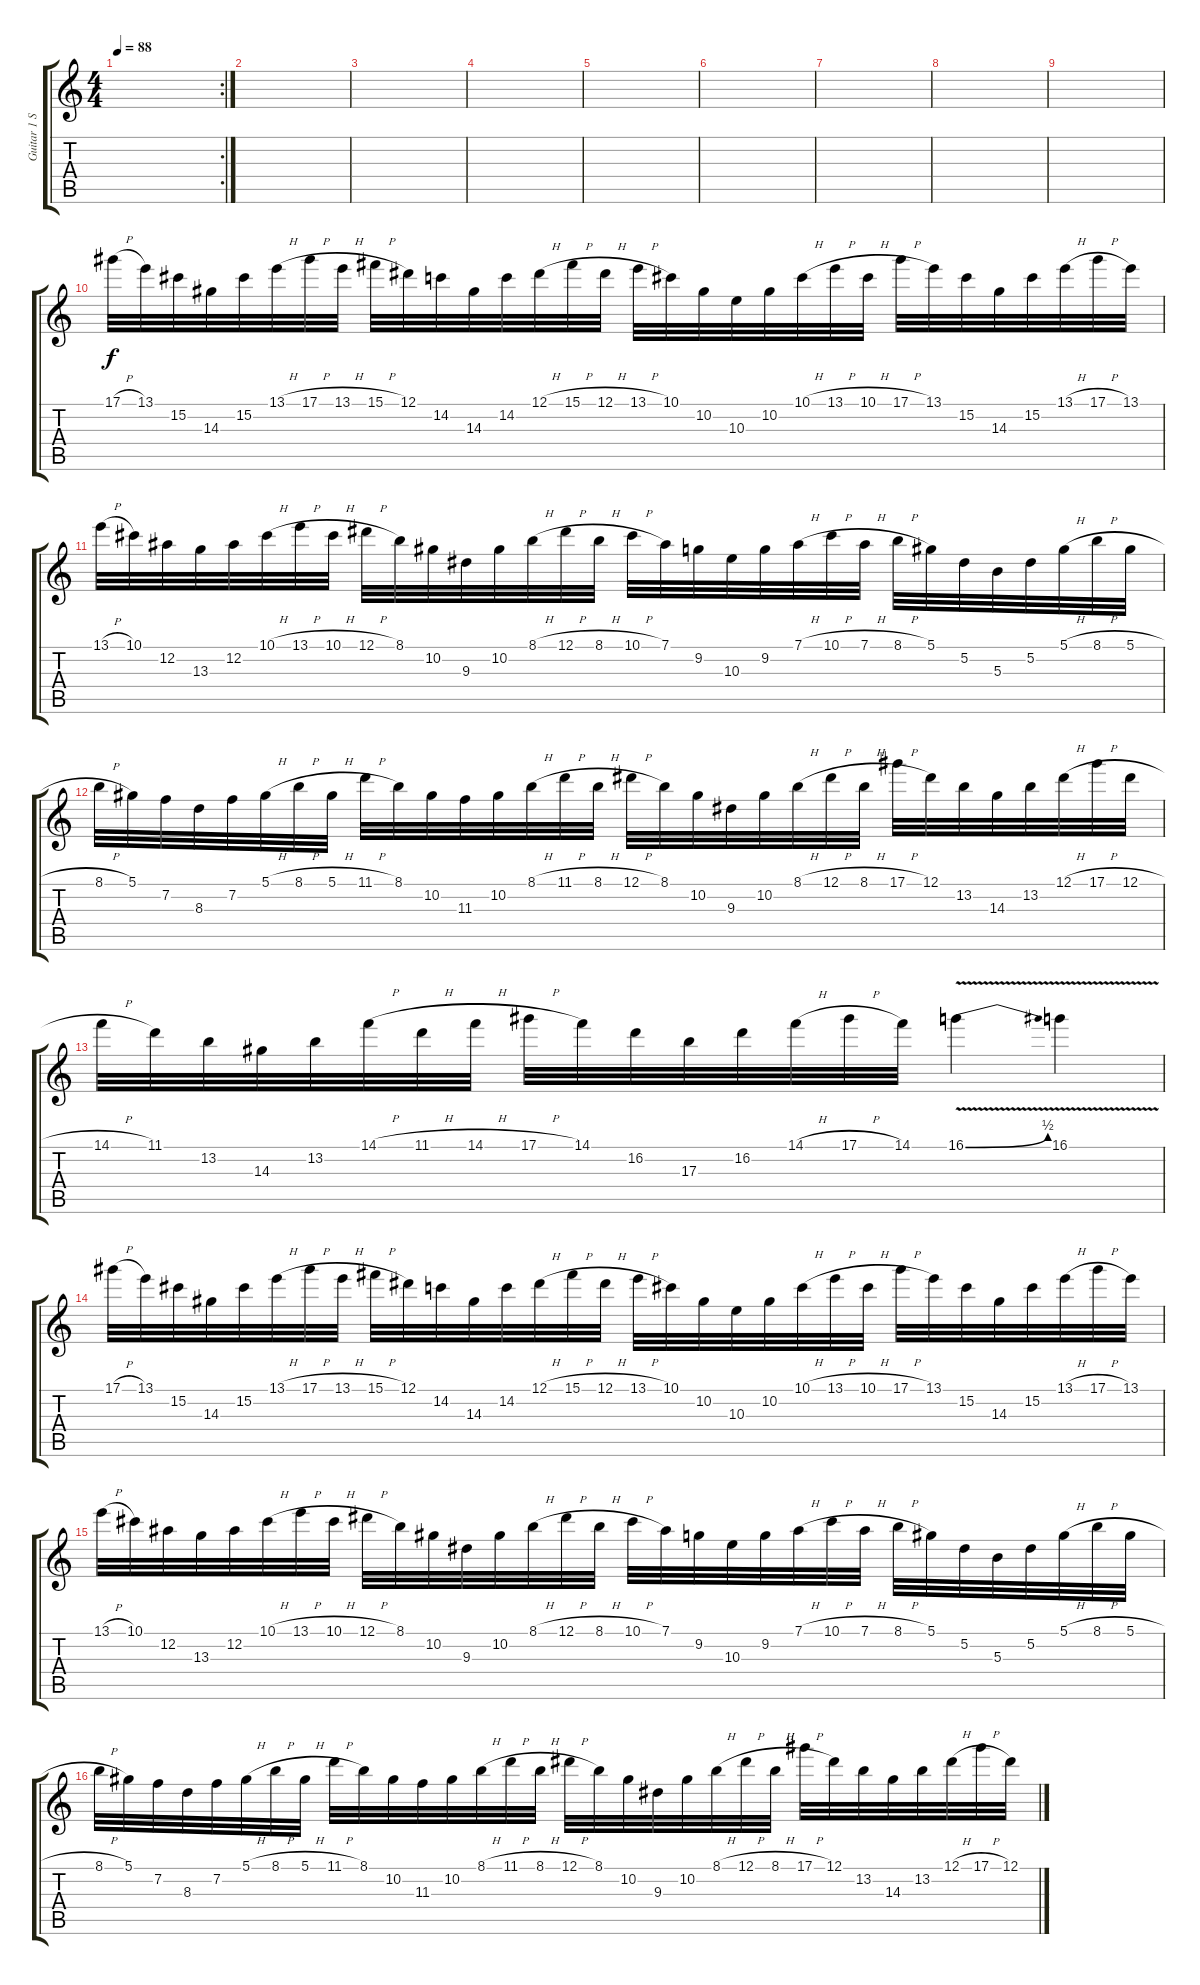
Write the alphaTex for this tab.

\track ("Guitar 1 Solos" "Guitar 1 S") {instrument overdrivenguitar}
\staff {score tabs}
\tuning (Eb4 Bb3 Gb3 Db3 Ab2 Eb2) {hide}
\rc 2
\ts (4 4)
\tempo 88
\clef g2
\ks c
|
|
|
|
|
|
|
|
|
17.1{h}.32 13.1.32 15.2.32 14.3.32 15.2.32 13.1{h}.32 17.1{h}.32 13.1{h}.32 15.1{h}.32 12.1.32 14.2.32 14.3.32 14.2.32 12.1{h}.32 15.1{h}.32 12.1{h}.32 13.1{h}.32 10.1.32 10.2.32 10.3.32 10.2.32 10.1{h}.32 13.1{h}.32 10.1{h}.32 17.1{h}.32 13.1.32 15.2.32 14.3.32 15.2.32 13.1{h}.32 17.1{h}.32 13.1.32 |
13.1{h}.32 10.1.32 12.2.32 13.3.32 12.2.32 10.1{h}.32 13.1{h}.32 10.1{h}.32 12.1{h}.32 8.1.32 10.2.32 9.3.32 10.2.32 8.1{h}.32 12.1{h}.32 8.1{h}.32 10.1{h}.32 7.1.32 9.2.32 10.3.32 9.2.32 7.1{h}.32 10.1{h}.32 7.1{h}.32 8.1{h}.32 5.1.32 5.2.32 5.3.32 5.2.32 5.1{h}.32 8.1{h}.32 5.1{h}.32 |
8.1{h}.32 5.1.32 7.2.32 8.3.32 7.2.32 5.1{h}.32 8.1{h}.32 5.1{h}.32 11.1{h}.32 8.1.32 10.2.32 11.3.32 10.2.32 8.1{h}.32 11.1{h}.32 8.1{h}.32 12.1{h}.32 8.1.32 10.2.32 9.3.32 10.2.32 8.1{h}.32 12.1{h}.32 8.1{h}.32 17.1{h}.32 12.1.32 13.2.32 14.3.32 13.2.32 12.1{h}.32 17.1{h}.32 12.1{h}.32 |
14.1{h}.32 11.1.32 13.2.32 14.3.32 13.2.32 14.1{h}.32 11.1{h}.32 14.1{h}.32 17.1{h}.32 14.1.32 16.2.32 17.3.32 16.2.32 14.1{h}.32 17.1{h}.32 14.1.32 16.1{be (bend 0 0 60 2) v}.4 16.1{v}.4 |
17.1{h}.32 13.1.32 15.2.32 14.3.32 15.2.32 13.1{h}.32 17.1{h}.32 13.1{h}.32 15.1{h}.32 12.1.32 14.2.32 14.3.32 14.2.32 12.1{h}.32 15.1{h}.32 12.1{h}.32 13.1{h}.32 10.1.32 10.2.32 10.3.32 10.2.32 10.1{h}.32 13.1{h}.32 10.1{h}.32 17.1{h}.32 13.1.32 15.2.32 14.3.32 15.2.32 13.1{h}.32 17.1{h}.32 13.1.32 |
13.1{h}.32 10.1.32 12.2.32 13.3.32 12.2.32 10.1{h}.32 13.1{h}.32 10.1{h}.32 12.1{h}.32 8.1.32 10.2.32 9.3.32 10.2.32 8.1{h}.32 12.1{h}.32 8.1{h}.32 10.1{h}.32 7.1.32 9.2.32 10.3.32 9.2.32 7.1{h}.32 10.1{h}.32 7.1{h}.32 8.1{h}.32 5.1.32 5.2.32 5.3.32 5.2.32 5.1{h}.32 8.1{h}.32 5.1{h}.32 |
8.1{h}.32 5.1.32 7.2.32 8.3.32 7.2.32 5.1{h}.32 8.1{h}.32 5.1{h}.32 11.1{h}.32 8.1.32 10.2.32 11.3.32 10.2.32 8.1{h}.32 11.1{h}.32 8.1{h}.32 12.1{h}.32 8.1.32 10.2.32 9.3.32 10.2.32 8.1{h}.32 12.1{h}.32 8.1{h}.32 17.1{h}.32 12.1.32 13.2.32 14.3.32 13.2.32 12.1{h}.32 17.1{h}.32 12.1{h}.32
